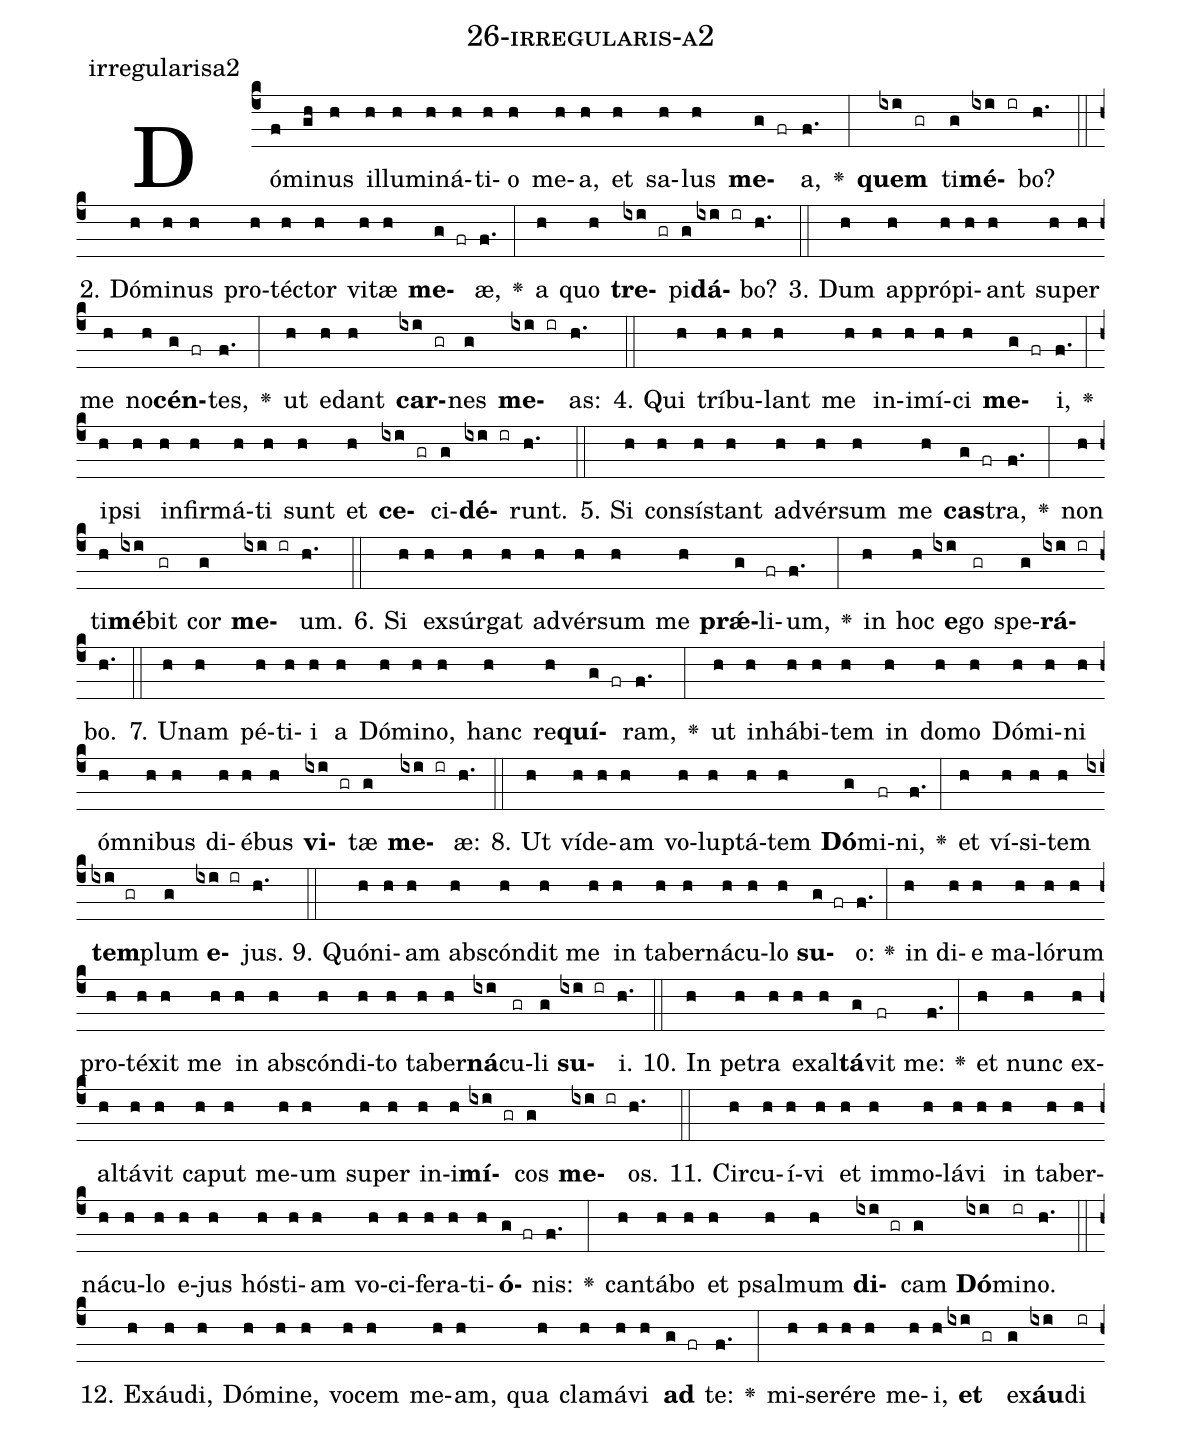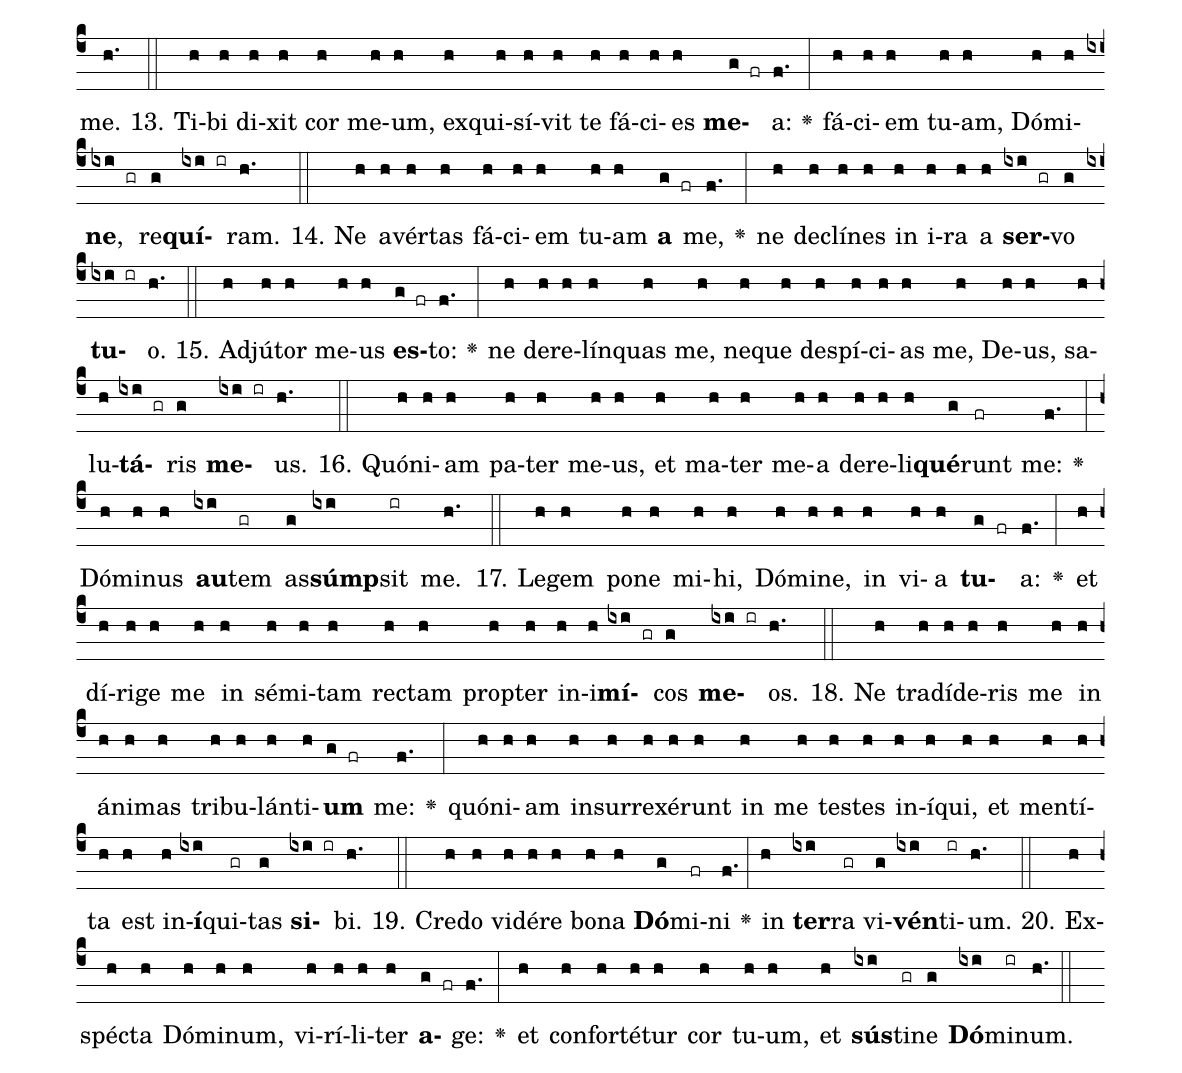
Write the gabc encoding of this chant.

name: 26-irregularis-a2;
annotation: irregularisa2;
%%
(c4)Dó(f)mi(gh)nus(h) il(h)lu(h)mi(h)ná(h)ti(h)o(h) me(h)a,(h) et(h) sa(h)lus(h) <b>me</b>(g fr)a,(f.) <v>\greheightstar</v>(:) <b>quem</b>(ixi gr) ti(g)<b>mé</b>(ixi ir)bo?(h.) (::)
2. Dó(h)mi(h)nus(h) pro(h)téc(h)tor(h) vi(h)tæ(h) <b>me</b>(g fr)æ,(f.) <v>\greheightstar</v>(:) a(h) quo(h) <b>tre</b>(ixi gr)pi(g)<b>dá</b>(ixi ir)bo?(h.) (::)
3. Dum(h) ap(h)pró(h)pi(h)ant(h) su(h)per(h) me(h) no(h)<b>cén</b>(g fr)tes,(f.) <v>\greheightstar</v>(:) ut(h) e(h)dant(h) <b>car</b>(ixi gr)nes(g) <b>me</b>(ixi ir)as:(h.) (::)
4. Qui(h) trí(h)bu(h)lant(h) me(h) in(h)i(h)mí(h)ci(h) <b>me</b>(g fr)i,(f.) <v>\greheightstar</v>(:) ip(h)si(h) in(h)fir(h)má(h)ti(h) sunt(h) et(h) <b>ce</b>(ixi gr)ci(g)<b>dé</b>(ixi ir)runt.(h.) (::)
5. Si(h) con(h)sís(h)tant(h) ad(h)vér(h)sum(h) me(h) <b>cas</b>(g fr)tra,(f.) <v>\greheightstar</v>(:) non(h) ti(h)<b>mé</b>(ixi)bit(gr) cor(g) <b>me</b>(ixi ir)um.(h.) (::)
6. Si(h) ex(h)súr(h)gat(h) ad(h)vér(h)sum(h) me(h) <b>prǽ</b>(g)li(fr)um,(f.) <v>\greheightstar</v>(:) in(h) hoc(h) <b>e</b>(ixi)go(gr) spe(g)<b>rá</b>(ixi ir)bo.(h.) (::)
7. U(h)nam(h) pé(h)ti(h)i(h) a(h) Dó(h)mi(h)no,(h) hanc(h) re(h)<b>quí</b>(g fr)ram,(f.) <v>\greheightstar</v>(:) ut(h) in(h)há(h)bi(h)tem(h) in(h) do(h)mo(h) Dó(h)mi(h)ni(h) óm(h)ni(h)bus(h) di(h)é(h)bus(h) <b>vi</b>(ixi gr)tæ(g) <b>me</b>(ixi ir)æ:(h.) (::)
8. Ut(h) ví(h)de(h)am(h) vo(h)lup(h)tá(h)tem(h) <b>Dó</b>(g)mi(fr)ni,(f.) <v>\greheightstar</v>(:) et(h) ví(h)si(h)tem(h) <b>tem</b>(ixi gr)plum(g) <b>e</b>(ixi ir)jus.(h.) (::)
9. Quón(h)i(h)am(h) abs(h)cón(h)dit(h) me(h) in(h) ta(h)ber(h)ná(h)cu(h)lo(h) <b>su</b>(g fr)o:(f.) <v>\greheightstar</v>(:) in(h) di(h)e(h) ma(h)ló(h)rum(h) pro(h)té(h)xit(h) me(h) in(h) abs(h)cón(h)di(h)to(h) ta(h)ber(h)<b>ná</b>(ixi)cu(gr)li(g) <b>su</b>(ixi ir)i.(h.) (::)
10. In(h) pe(h)tra(h) ex(h)al(h)<b>tá</b>(g)vit(fr) me:(f.) <v>\greheightstar</v>(:) et(h) nunc(h) ex(h)al(h)tá(h)vit(h) ca(h)put(h) me(h)um(h) su(h)per(h) in(h)i(h)<b>mí</b>(ixi gr)cos(g) <b>me</b>(ixi ir)os.(h.) (::)
11. Cir(h)cu(h)í(h)vi(h) et(h) im(h)mo(h)lá(h)vi(h) in(h) ta(h)ber(h)ná(h)cu(h)lo(h) e(h)jus(h) hós(h)ti(h)am(h) vo(h)ci(h)fe(h)ra(h)ti(h)<b>ó</b>(g fr)nis:(f.) <v>\greheightstar</v>(:) can(h)tá(h)bo(h) et(h) psal(h)mum(h) <b>di</b>(ixi gr)cam(g) <b>Dó</b>(ixi)mi(ir)no.(h.) (::)
12. Ex(h)áu(h)di,(h) Dó(h)mi(h)ne,(h) vo(h)cem(h) me(h)am,(h) qua(h) cla(h)má(h)vi(h) <b>ad</b>(g fr) te:(f.) <v>\greheightstar</v>(:) mi(h)se(h)ré(h)re(h) me(h)i,(h) <b>et</b>(ixi gr) ex(g)<b>áu</b>(ixi)di(ir) me.(h.) (::)
13. Ti(h)bi(h) di(h)xit(h) cor(h) me(h)um,(h) ex(h)qui(h)sí(h)vit(h) te(h) fá(h)ci(h)es(h) <b>me</b>(g fr)a:(f.) <v>\greheightstar</v>(:) fá(h)ci(h)em(h) tu(h)am,(h) Dó(h)mi(h)<b>ne</b>,(ixi gr) re(g)<b>quí</b>(ixi ir)ram.(h.) (::)
14. Ne(h) a(h)vér(h)tas(h) fá(h)ci(h)em(h) tu(h)am(h) <b>a</b>(g fr) me,(f.) <v>\greheightstar</v>(:) ne(h) de(h)clí(h)nes(h) in(h) i(h)ra(h) a(h) <b>ser</b>(ixi gr)vo(g) <b>tu</b>(ixi ir)o.(h.) (::)
15. Ad(h)jú(h)tor(h) me(h)us(h) <b>es</b>(g fr)to:(f.) <v>\greheightstar</v>(:) ne(h) de(h)re(h)lín(h)quas(h) me,(h) ne(h)que(h) de(h)spí(h)ci(h)as(h) me,(h) De(h)us,(h) sa(h)lu(h)<b>tá</b>(ixi gr)ris(g) <b>me</b>(ixi ir)us.(h.) (::)
16. Quón(h)i(h)am(h) pa(h)ter(h) me(h)us,(h) et(h) ma(h)ter(h) me(h)a(h) de(h)re(h)li(h)<b>qué</b>(g)runt(fr) me:(f.) <v>\greheightstar</v>(:) Dó(h)mi(h)nus(h) <b>au</b>(ixi)tem(gr) as(g)<b>súmp</b>(ixi)sit(ir) me.(h.) (::)
17. Le(h)gem(h) po(h)ne(h) mi(h)hi,(h) Dó(h)mi(h)ne,(h) in(h) vi(h)a(h) <b>tu</b>(g fr)a:(f.) <v>\greheightstar</v>(:) et(h) dí(h)ri(h)ge(h) me(h) in(h) sé(h)mi(h)tam(h) rec(h)tam(h) prop(h)ter(h) in(h)i(h)<b>mí</b>(ixi gr)cos(g) <b>me</b>(ixi ir)os.(h.) (::)
18. Ne(h) tra(h)dí(h)de(h)ris(h) me(h) in(h) á(h)ni(h)mas(h) tri(h)bu(h)lán(h)ti(h)<b>um</b>(g fr) me:(f.) <v>\greheightstar</v>(:) quón(h)i(h)am(h) in(h)sur(h)re(h)xé(h)runt(h) in(h) me(h) tes(h)tes(h) in(h)í(h)qui,(h) et(h) men(h)tí(h)ta(h) est(h) in(h)<b>í</b>(ixi)qui(gr)tas(g) <b>si</b>(ixi ir)bi.(h.) (::)
19. Cre(h)do(h) vi(h)dé(h)re(h) bo(h)na(h) <b>Dó</b>(g)mi(fr)ni(f.) <v>\greheightstar</v>(:) in(h) <b>ter</b>(ixi)ra(gr) vi(g)<b>vén</b>(ixi)ti(ir)um.(h.) (::)
20. Ex(h)spéc(h)ta(h) Dó(h)mi(h)num,(h) vi(h)rí(h)li(h)ter(h) <b>a</b>(g fr)ge:(f.) <v>\greheightstar</v>(:) et(h) con(h)for(h)té(h)tur(h) cor(h) tu(h)um,(h) et(h) <b>sús</b>(ixi)ti(gr)ne(g) <b>Dó</b>(ixi)mi(ir)num.(h.) (::)
